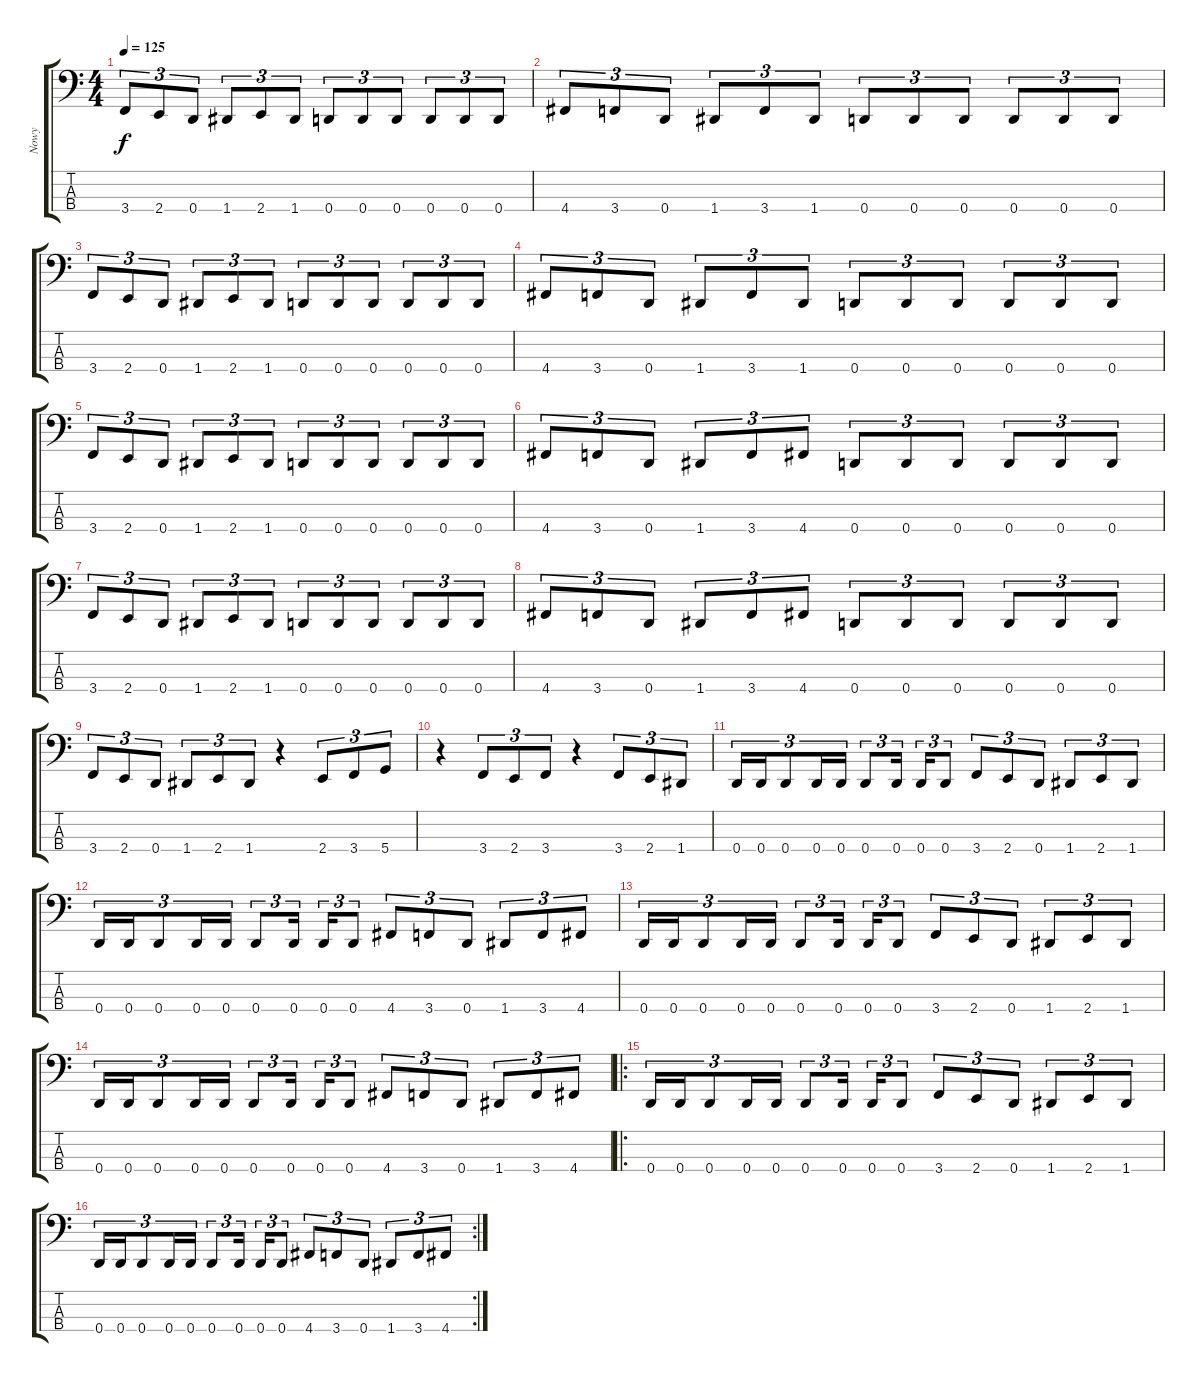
\track ("Nowy" "Nowy") {instrument electricbassfinger}
\staff {score tabs}
\tuning (F2 C2 G1 D1) {hide}
\ts (4 4)
\tempo 125
\clef f4
\ks c
3.4.8{tu (3 2) dy f instrument electricbassfinger} 2.4.8{tu (3 2)} 0.4.8{tu (3 2)} 1.4.8{tu (3 2)} 2.4.8{tu (3 2)} 1.4.8{tu (3 2)} 0.4.8{tu (3 2)} 0.4.8{tu (3 2)} 0.4.8{tu (3 2)} 0.4.8{tu (3 2)} 0.4.8{tu (3 2)} 0.4.8{tu (3 2)} |
4.4.8{tu (3 2)} 3.4.8{tu (3 2)} 0.4.8{tu (3 2)} 1.4.8{tu (3 2)} 3.4.8{tu (3 2)} 1.4.8{tu (3 2)} 0.4.8{tu (3 2)} 0.4.8{tu (3 2)} 0.4.8{tu (3 2)} 0.4.8{tu (3 2)} 0.4.8{tu (3 2)} 0.4.8{tu (3 2)} |
3.4.8{tu (3 2)} 2.4.8{tu (3 2)} 0.4.8{tu (3 2)} 1.4.8{tu (3 2)} 2.4.8{tu (3 2)} 1.4.8{tu (3 2)} 0.4.8{tu (3 2)} 0.4.8{tu (3 2)} 0.4.8{tu (3 2)} 0.4.8{tu (3 2)} 0.4.8{tu (3 2)} 0.4.8{tu (3 2)} |
4.4.8{tu (3 2)} 3.4.8{tu (3 2)} 0.4.8{tu (3 2)} 1.4.8{tu (3 2)} 3.4.8{tu (3 2)} 1.4.8{tu (3 2)} 0.4.8{tu (3 2)} 0.4.8{tu (3 2)} 0.4.8{tu (3 2)} 0.4.8{tu (3 2)} 0.4.8{tu (3 2)} 0.4.8{tu (3 2)} |
3.4.8{tu (3 2)} 2.4.8{tu (3 2)} 0.4.8{tu (3 2)} 1.4.8{tu (3 2)} 2.4.8{tu (3 2)} 1.4.8{tu (3 2)} 0.4.8{tu (3 2)} 0.4.8{tu (3 2)} 0.4.8{tu (3 2)} 0.4.8{tu (3 2)} 0.4.8{tu (3 2)} 0.4.8{tu (3 2)} |
4.4.8{tu (3 2)} 3.4.8{tu (3 2)} 0.4.8{tu (3 2)} 1.4.8{tu (3 2)} 3.4.8{tu (3 2)} 4.4.8{tu (3 2)} 0.4.8{tu (3 2)} 0.4.8{tu (3 2)} 0.4.8{tu (3 2)} 0.4.8{tu (3 2)} 0.4.8{tu (3 2)} 0.4.8{tu (3 2)} |
3.4.8{tu (3 2)} 2.4.8{tu (3 2)} 0.4.8{tu (3 2)} 1.4.8{tu (3 2)} 2.4.8{tu (3 2)} 1.4.8{tu (3 2)} 0.4.8{tu (3 2)} 0.4.8{tu (3 2)} 0.4.8{tu (3 2)} 0.4.8{tu (3 2)} 0.4.8{tu (3 2)} 0.4.8{tu (3 2)} |
4.4.8{tu (3 2)} 3.4.8{tu (3 2)} 0.4.8{tu (3 2)} 1.4.8{tu (3 2)} 3.4.8{tu (3 2)} 4.4.8{tu (3 2)} 0.4.8{tu (3 2)} 0.4.8{tu (3 2)} 0.4.8{tu (3 2)} 0.4.8{tu (3 2)} 0.4.8{tu (3 2)} 0.4.8{tu (3 2)} |
3.4.8{tu (3 2)} 2.4.8{tu (3 2)} 0.4.8{tu (3 2)} 1.4.8{tu (3 2)} 2.4.8{tu (3 2)} 1.4.8{tu (3 2)} r.4 2.4.8{tu (3 2)} 3.4.8{tu (3 2)} 5.4.8{tu (3 2)} |
r.4 3.4.8{tu (3 2)} 2.4.8{tu (3 2)} 3.4.8{tu (3 2)} r.4 3.4.8{tu (3 2)} 2.4.8{tu (3 2)} 1.4.8{tu (3 2)} |
0.4.16{tu (3 2)} 0.4.16{tu (3 2)} 0.4.8{tu (3 2)} 0.4.16{tu (3 2)} 0.4.16{tu (3 2)} 0.4.8{tu (3 2)} 0.4.16{tu (3 2)} 0.4.16{tu (3 2)} 0.4.8{tu (3 2)} 3.4.8{tu (3 2)} 2.4.8{tu (3 2)} 0.4.8{tu (3 2)} 1.4.8{tu (3 2)} 2.4.8{tu (3 2)} 1.4.8{tu (3 2)} |
0.4.16{tu (3 2)} 0.4.16{tu (3 2)} 0.4.8{tu (3 2)} 0.4.16{tu (3 2)} 0.4.16{tu (3 2)} 0.4.8{tu (3 2)} 0.4.16{tu (3 2)} 0.4.16{tu (3 2)} 0.4.8{tu (3 2)} 4.4.8{tu (3 2)} 3.4.8{tu (3 2)} 0.4.8{tu (3 2)} 1.4.8{tu (3 2)} 3.4.8{tu (3 2)} 4.4.8{tu (3 2)} |
0.4.16{tu (3 2)} 0.4.16{tu (3 2)} 0.4.8{tu (3 2)} 0.4.16{tu (3 2)} 0.4.16{tu (3 2)} 0.4.8{tu (3 2)} 0.4.16{tu (3 2)} 0.4.16{tu (3 2)} 0.4.8{tu (3 2)} 3.4.8{tu (3 2)} 2.4.8{tu (3 2)} 0.4.8{tu (3 2)} 1.4.8{tu (3 2)} 2.4.8{tu (3 2)} 1.4.8{tu (3 2)} |
0.4.16{tu (3 2)} 0.4.16{tu (3 2)} 0.4.8{tu (3 2)} 0.4.16{tu (3 2)} 0.4.16{tu (3 2)} 0.4.8{tu (3 2)} 0.4.16{tu (3 2)} 0.4.16{tu (3 2)} 0.4.8{tu (3 2)} 4.4.8{tu (3 2)} 3.4.8{tu (3 2)} 0.4.8{tu (3 2)} 1.4.8{tu (3 2)} 3.4.8{tu (3 2)} 4.4.8{tu (3 2)} |
\ro
0.4.16{tu (3 2)} 0.4.16{tu (3 2)} 0.4.8{tu (3 2)} 0.4.16{tu (3 2)} 0.4.16{tu (3 2)} 0.4.8{tu (3 2)} 0.4.16{tu (3 2)} 0.4.16{tu (3 2)} 0.4.8{tu (3 2)} 3.4.8{tu (3 2)} 2.4.8{tu (3 2)} 0.4.8{tu (3 2)} 1.4.8{tu (3 2)} 2.4.8{tu (3 2)} 1.4.8{tu (3 2)} |
\rc 2
0.4.16{tu (3 2)} 0.4.16{tu (3 2)} 0.4.8{tu (3 2)} 0.4.16{tu (3 2)} 0.4.16{tu (3 2)} 0.4.8{tu (3 2)} 0.4.16{tu (3 2)} 0.4.16{tu (3 2)} 0.4.8{tu (3 2)} 4.4.8{tu (3 2)} 3.4.8{tu (3 2)} 0.4.8{tu (3 2)} 1.4.8{tu (3 2)} 3.4.8{tu (3 2)} 4.4.8{tu (3 2)}
